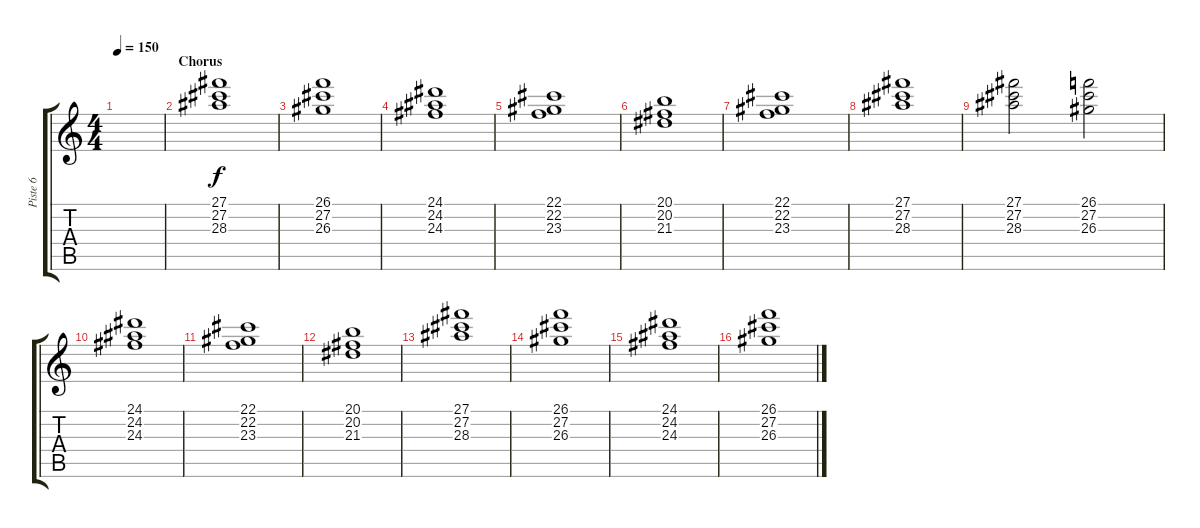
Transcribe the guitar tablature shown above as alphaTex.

\track ("Piste 6" "Piste 6") {instrument stringensemble1}
\staff {score tabs}
\tuning (Eb4 Bb3 Gb3 Db3 Ab2 Eb2) {hide}
\ts (4 4)
\tempo 150
\clef g2
\ks c
|
\section ("" "Chorus")
(27.1 27.2 28.3).1{volume 8 balance 4 instrument stringensemble1} |
(26.1 27.2 26.3).1 |
(24.1 24.2 24.3).1 |
(22.1 22.2 23.3).1 |
(20.1 20.2 21.3).1 |
(22.1 22.2 23.3).1 |
(27.1 27.2 28.3).1 |
(27.1 27.2 28.3).2 (26.1 27.2 26.3).2 |
(24.1 24.2 24.3).1 |
(22.1 22.2 23.3).1 |
(20.1 20.2 21.3).1 |
(27.1 27.2 28.3).1 |
(26.1 27.2 26.3).1 |
(24.1 24.2 24.3).1 |
(26.1 27.2 26.3).1
